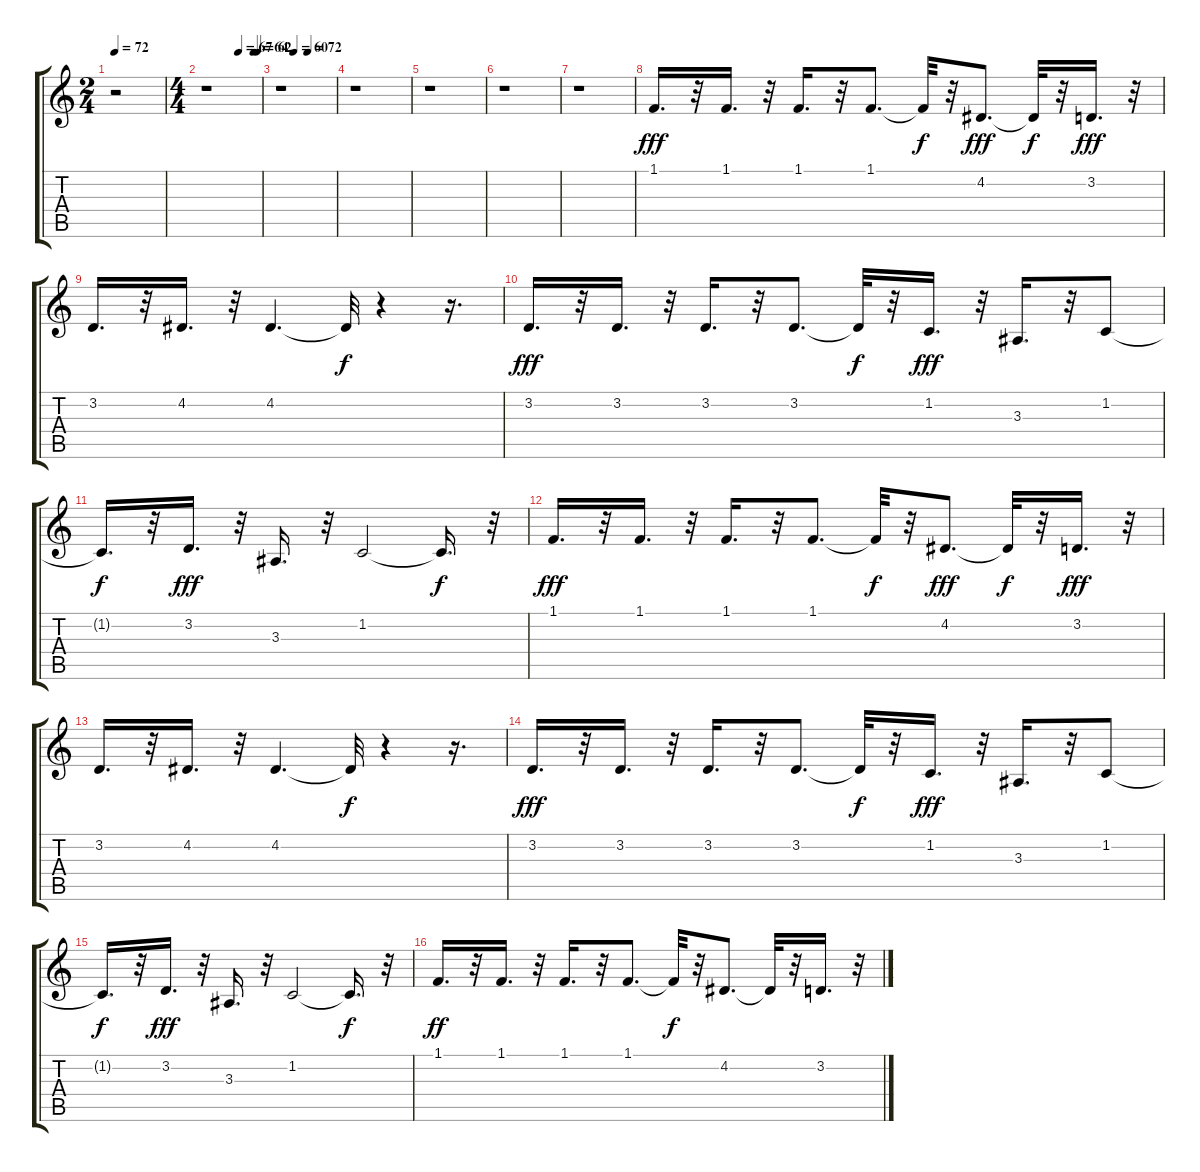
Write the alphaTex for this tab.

\track (" " " ") {instrument choiraahs}
\staff {score tabs}
\tuning (E4 B3 G3 D3 A2 E2) {hide}
\ts (2 4)
\tempo 72
\clef g2
\ks c
r.2{dy fff} |
\ts (4 4)
\tempo (67 0.59375)
\tempo (64 0.875)
\tempo (62 0.9375)
r.1 |
\tempo (60 0.25)
\tempo (72 0.5)
r.1 |
r.1 |
r.1 |
r.1 |
r.1 |
1.1.16{d volume 14} r.32 1.1.16{d} r.32 1.1.16{d} r.32 1.1.8{d} 1.1{t}.32{dy f} r.32 4.2.8{d dy fff} 4.2{t}.32{dy f} r.32 3.2.16{d dy fff} r.32 |
3.2.16{d} r.32 4.2.16{d} r.32 4.2.4{d} 4.2{t}.32{dy f} r.4 r.16{d} |
3.2.16{d dy fff} r.32 3.2.16{d} r.32 3.2.16{d} r.32 3.2.8{d} 3.2{t}.32{dy f} r.32 1.2.16{d dy fff} r.32 3.3.16{d} r.32 1.2.8 |
1.2{t}.16{d dy f} r.32 3.2.16{d dy fff} r.32 3.3.16{d} r.32 1.2.2 1.2{t}.16{d dy f} r.32 |
1.1.16{d dy fff} r.32 1.1.16{d} r.32 1.1.16{d} r.32 1.1.8{d} 1.1{t}.32{dy f} r.32 4.2.8{d dy fff} 4.2{t}.32{dy f} r.32 3.2.16{d dy fff} r.32 |
3.2.16{d} r.32 4.2.16{d} r.32 4.2.4{d} 4.2{t}.32{dy f} r.4 r.16{d} |
3.2.16{d dy fff} r.32 3.2.16{d} r.32 3.2.16{d} r.32 3.2.8{d} 3.2{t}.32{dy f} r.32 1.2.16{d dy fff} r.32 3.3.16{d} r.32 1.2.8 |
1.2{t}.16{d dy f} r.32 3.2.16{d dy fff} r.32 3.3.16{d} r.32 1.2.2 1.2{t}.16{d dy f} r.32 |
1.1.16{d dy ff} r.32 1.1.16{d} r.32 1.1.16{d} r.32 1.1.8{d} 1.1{t}.32{dy f} r.32 4.2.8{d} 4.2{t}.32 r.32 3.2.16{d} r.32
